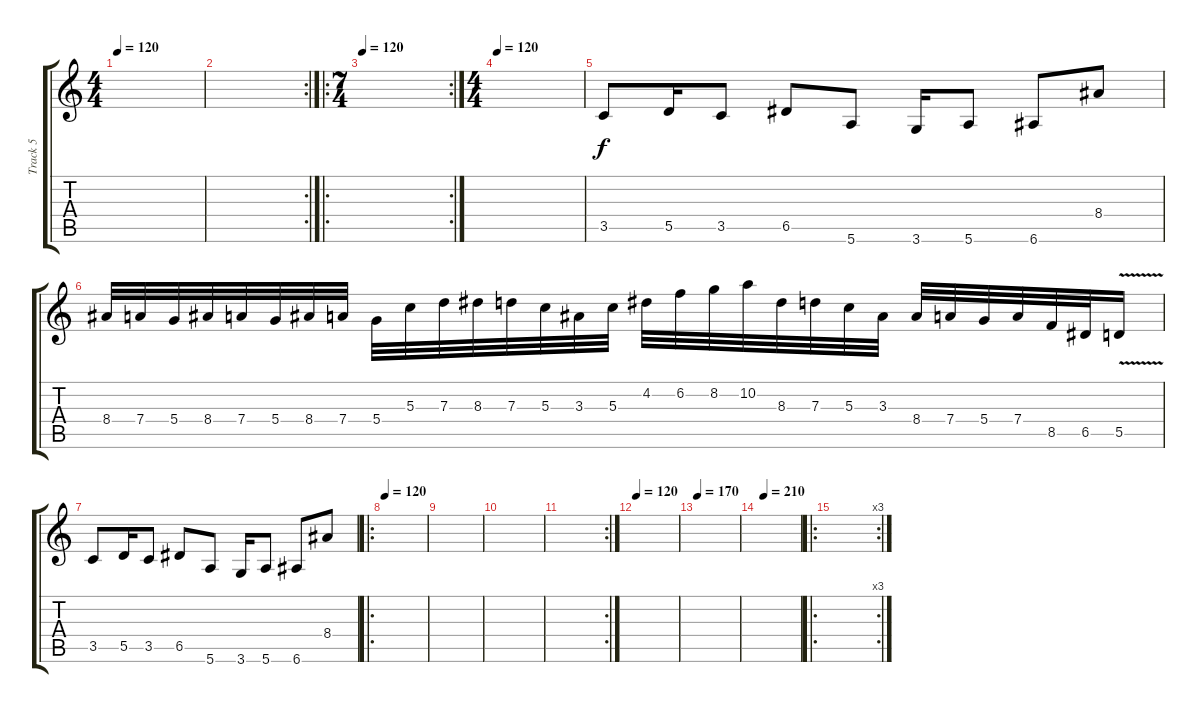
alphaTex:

\track ("Track 5" "Track 5") {instrument electricguitarjazz}
\staff {score tabs}
\tuning (E4 B3 G3 D3 A2 E2) {hide}
\ts (4 4)
\tempo 120
\clef g2
\ks c
|
\rc 2
|
\ro
\rc 2
\ts (7 4)
\tempo 120
|
\ts (4 4)
\tempo 120
|
3.5.8 5.5.16 3.5.8 6.5.8 5.6.8 3.6.16 5.6.8 6.6.8 8.4.8 |
8.4.32 7.4.32 5.4.32 8.4.32 7.4.32 5.4.32 8.4.32 7.4.32 5.4.32 5.3.32 7.3.32 8.3.32 7.3.32 5.3.32 3.3.32 5.3.32 4.2.32 6.2.32 8.2.32 10.2.32 8.3.32 7.3.32 5.3.32 3.3.32 8.4.32 7.4.32 5.4.32 7.4.32 8.5.32 6.5.32 5.5{v}.16 |
3.5.8 5.5.16 3.5.8 6.5.8 5.6.8 3.6.16 5.6.8 6.6.8 8.4.8 |
\ro
\tempo 120
|
|
|
\rc 2
|
\tempo 120
|
\tempo 170
|
\tempo (210 0.125)
|
\ro
\rc 3
